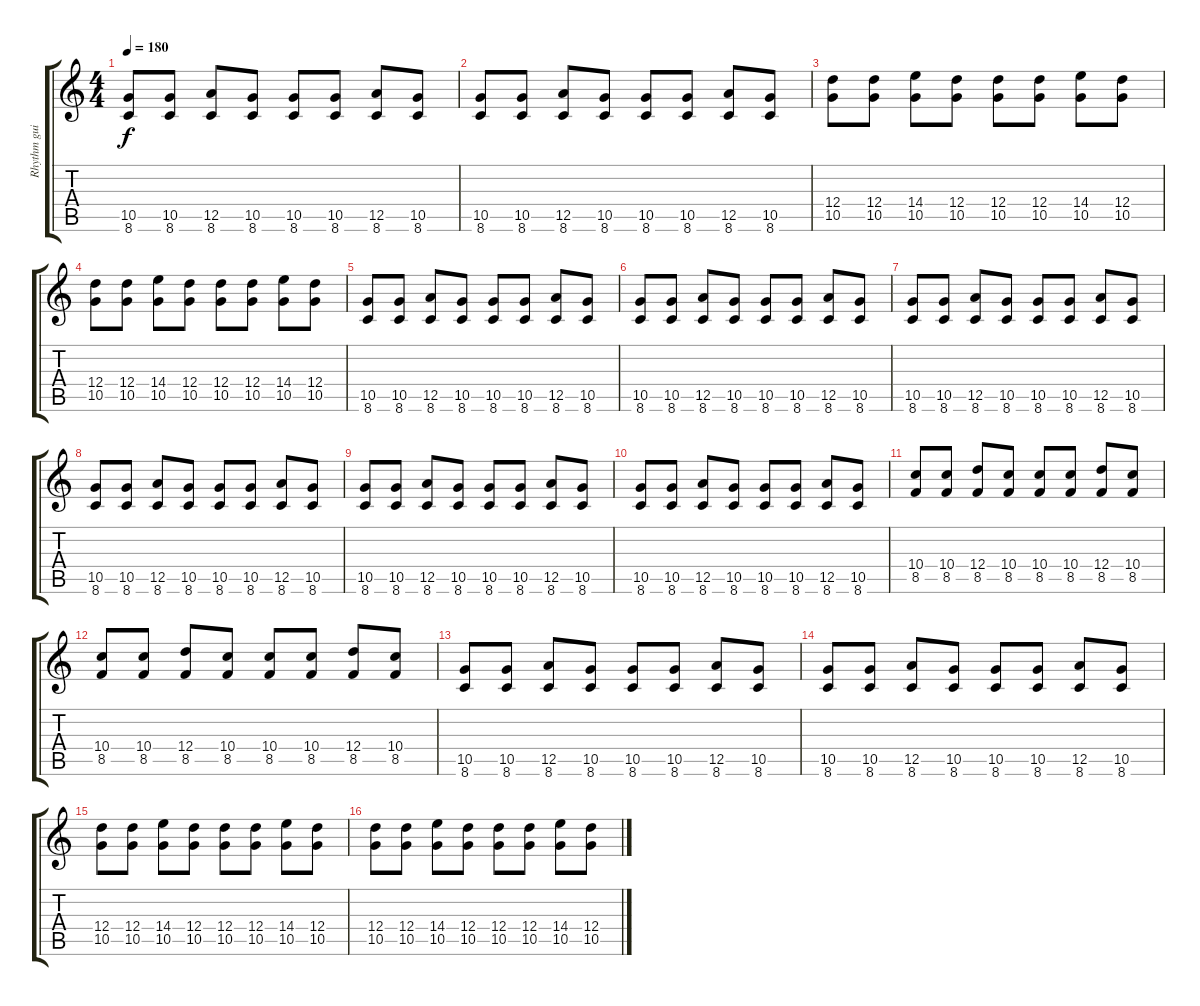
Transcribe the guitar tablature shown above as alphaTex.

\track ("Rhythm guitar" "Rhythm gui") {instrument overdrivenguitar}
\staff {score tabs}
\tuning (E4 B3 G3 D3 A2 E2) {hide}
\ts (4 4)
\tempo 180
\clef g2
\ks c
(10.5 8.6).8{dy f} (10.5 8.6).8 (12.5 8.6).8 (10.5 8.6).8 (10.5 8.6).8 (10.5 8.6).8 (12.5 8.6).8 (10.5 8.6).8 |
(10.5 8.6).8 (10.5 8.6).8 (12.5 8.6).8 (10.5 8.6).8 (10.5 8.6).8 (10.5 8.6).8 (12.5 8.6).8 (10.5 8.6).8 |
(12.4 10.5).8 (12.4 10.5).8 (14.4 10.5).8 (12.4 10.5).8 (12.4 10.5).8 (12.4 10.5).8 (14.4 10.5).8 (12.4 10.5).8 |
(12.4 10.5).8 (12.4 10.5).8 (14.4 10.5).8 (12.4 10.5).8 (12.4 10.5).8 (12.4 10.5).8 (14.4 10.5).8 (12.4 10.5).8 |
(10.5 8.6).8 (10.5 8.6).8 (12.5 8.6).8 (10.5 8.6).8 (10.5 8.6).8 (10.5 8.6).8 (12.5 8.6).8 (10.5 8.6).8 |
(10.5 8.6).8 (10.5 8.6).8 (12.5 8.6).8 (10.5 8.6).8 (10.5 8.6).8 (10.5 8.6).8 (12.5 8.6).8 (10.5 8.6).8 |
(10.5 8.6).8 (10.5 8.6).8 (12.5 8.6).8 (10.5 8.6).8 (10.5 8.6).8 (10.5 8.6).8 (12.5 8.6).8 (10.5 8.6).8 |
(10.5 8.6).8 (10.5 8.6).8 (12.5 8.6).8 (10.5 8.6).8 (10.5 8.6).8 (10.5 8.6).8 (12.5 8.6).8 (10.5 8.6).8 |
(10.5 8.6).8 (10.5 8.6).8 (12.5 8.6).8 (10.5 8.6).8 (10.5 8.6).8 (10.5 8.6).8 (12.5 8.6).8 (10.5 8.6).8 |
(10.5 8.6).8 (10.5 8.6).8 (12.5 8.6).8 (10.5 8.6).8 (10.5 8.6).8 (10.5 8.6).8 (12.5 8.6).8 (10.5 8.6).8 |
(10.4 8.5).8 (10.4 8.5).8 (12.4 8.5).8 (10.4 8.5).8 (10.4 8.5).8 (10.4 8.5).8 (12.4 8.5).8 (10.4 8.5).8 |
(10.4 8.5).8 (10.4 8.5).8 (12.4 8.5).8 (10.4 8.5).8 (10.4 8.5).8 (10.4 8.5).8 (12.4 8.5).8 (10.4 8.5).8 |
(10.5 8.6).8 (10.5 8.6).8 (12.5 8.6).8 (10.5 8.6).8 (10.5 8.6).8 (10.5 8.6).8 (12.5 8.6).8 (10.5 8.6).8 |
(10.5 8.6).8 (10.5 8.6).8 (12.5 8.6).8 (10.5 8.6).8 (10.5 8.6).8 (10.5 8.6).8 (12.5 8.6).8 (10.5 8.6).8 |
(12.4 10.5).8 (12.4 10.5).8 (14.4 10.5).8 (12.4 10.5).8 (12.4 10.5).8 (12.4 10.5).8 (14.4 10.5).8 (12.4 10.5).8 |
(12.4 10.5).8 (12.4 10.5).8 (14.4 10.5).8 (12.4 10.5).8 (12.4 10.5).8 (12.4 10.5).8 (14.4 10.5).8 (12.4 10.5).8
